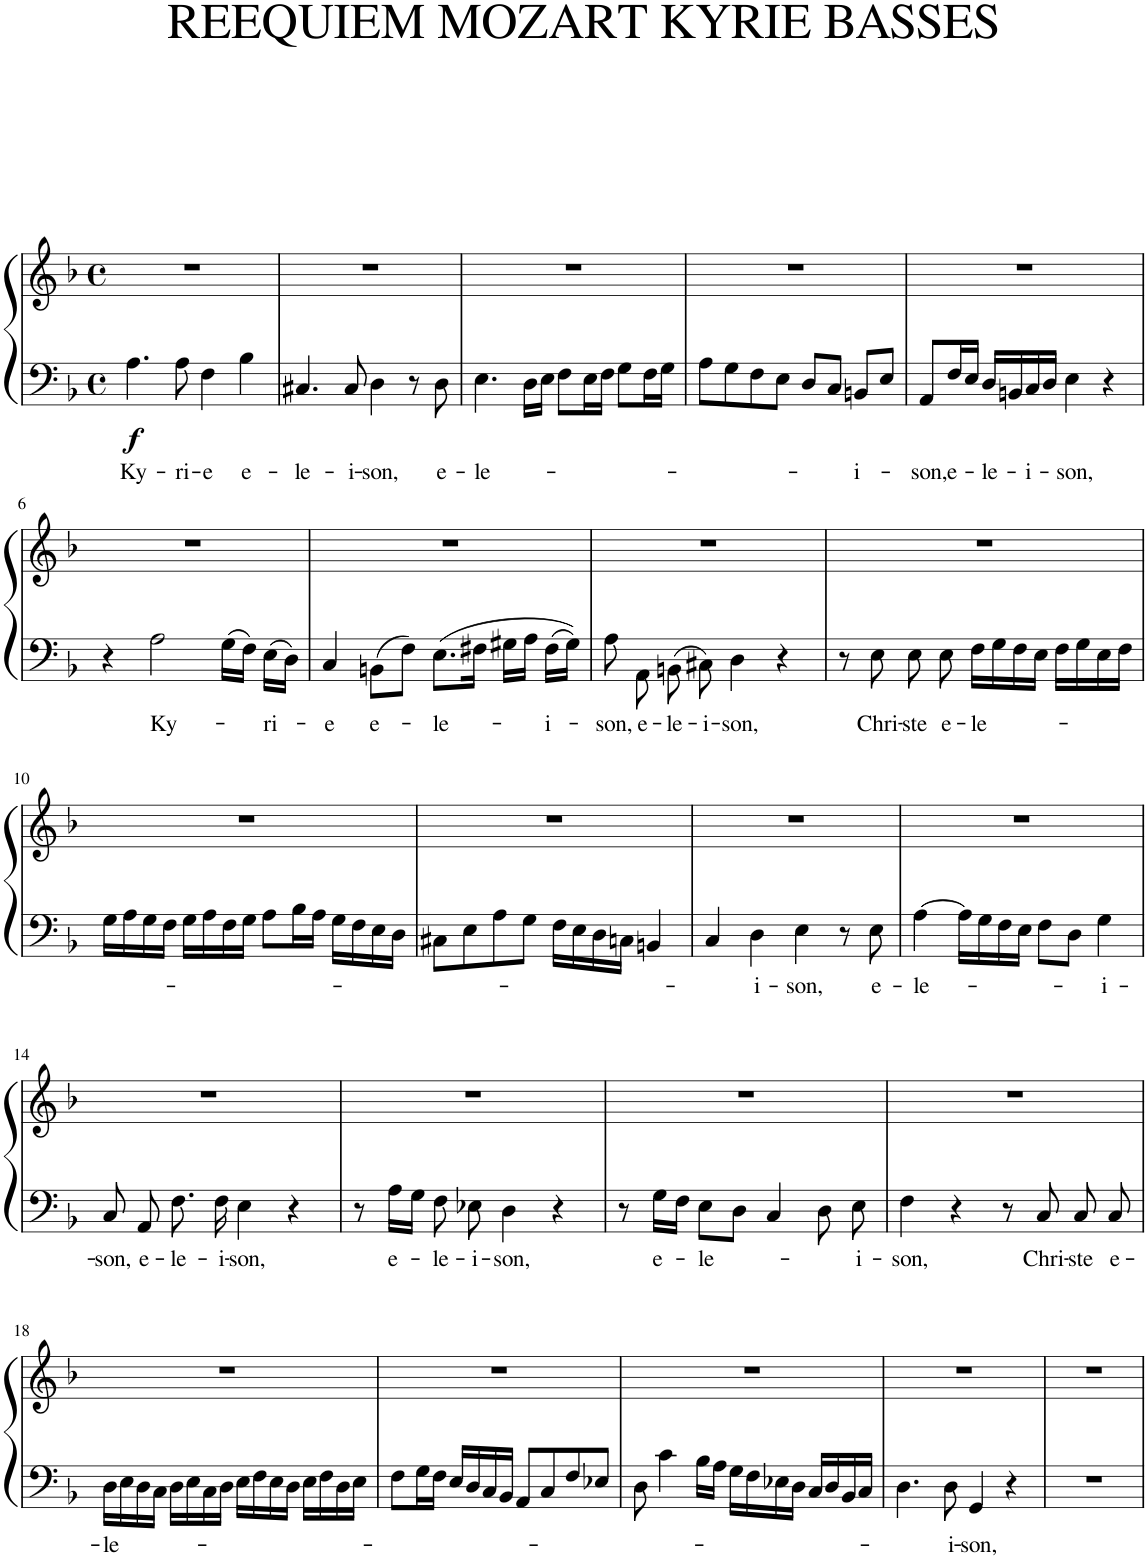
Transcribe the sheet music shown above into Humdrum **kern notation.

**kern	**text	**kern	**dynam
*part1	*part1	*part1	*part1
*staff2	*staff2	*staff1	*staff1/2
*I"Piano	*	*	*
*I'Pno.	*	*	*
*clefF4	*	*clefG2	*
*k[b-]	*	*k[b-]	*
*M4/4	*	*M4/4	*
*met(c)	*	*met(c)	*
=1	=1	=1	=1
!	!LO:LY:b	!	!LO:DY:b=2
4.A\	Ky-	1r	f
!	!LO:LY:b	!	!
8A\	-ri-	.	.
!	!LO:LY:b	!	!
4F\	-e	.	.
!	!LO:LY:b	!	!
4B-\	e-	.	.
=2	=2	=2	=2
!	!LO:LY:b	!	!
4.C#X/	-le-	1r	.
!	!LO:LY:b	!	!
8C#/	-i-	.	.
!	!LO:LY:b	!	!
4D\	-son,	.	.
8r	.	.	.
!	!LO:LY:b	!	!
8D\	e-	.	.
=3	=3	=3	=3
!	!LO:LY:b	!	!
4.E\	-le-	1r	.
16D\LL	.	.	.
16E\JJ	.	.	.
8F\L	.	.	.
16E\L	.	.	.
16F\JJ	.	.	.
8G\L	.	.	.
16F\L	.	.	.
16G\JJ	.	.	.
=4	=4	=4	=4
8A\L	.	1r	.
8G\	.	.	.
8F\	.	.	.
8E\J	.	.	.
8D/L	.	.	.
8C/J	.	.	.
!	!LO:LY:b	!	!
8BBn/L	-i-	.	.
8E/J	.	.	.
=5	=5	=5	=5
!	!LO:LY:b	!	!
8AA/L	-son,	1r	.
!	!LO:LY:b	!	!
16F/L	e-	.	.
16E/JJ	.	.	.
!	!LO:LY:b	!	!
16D/LL	-le-	.	.
16BBn/	.	.	.
!	!LO:LY:b	!	!
16C/	-i-	.	.
16D/JJ	.	.	.
!	!LO:LY:b	!	!
4E\	-son,	.	.
4r	.	.	.
!!LO:LB:g=z
=6	=6	=6	=6
4r	.	1r	.
!	!LO:LY:b	!	!
2A\	Ky-	.	.
16G\LL	.	.	.
16F\JJ	.	.	.
!	!LO:LY:b	!	!
16E\LL	-ri-	.	.
16D\JJ	.	.	.
=7	=7	=7	=7
!	!LO:LY:b	!	!
4C/	-e	1r	.
!	!LO:LY:b	!	!
8BBn\L	e-	.	.
8F\J	.	.	.
!	!LO:LY:b	!	!
8.E\L	-le-	.	.
16F#X\Jk	.	.	.
16G#X\LL	.	.	.
16A\JJ	.	.	.
!	!LO:LY:b	!	!
16F#\LL	-i-	.	.
16G#\JJ	.	.	.
=8	=8	=8	=8
!	!LO:LY:b	!	!
8A\	-son,	1r	.
!	!LO:LY:b	!	!
8AA\	e-	.	.
!	!LO:LY:b	!	!
8BBn\	-le-	.	.
!	!LO:LY:b	!	!
8C#X\	-i-	.	.
!	!LO:LY:b	!	!
4D\	-son,	.	.
4r	.	.	.
=9	=9	=9	=9
8r	.	1r	.
!	!LO:LY:b	!	!
8E\	Chri-	.	.
!	!LO:LY:b	!	!
8E\	-ste	.	.
!	!LO:LY:b	!	!
8E\	e-	.	.
!	!LO:LY:b	!	!
16F\LL	-le-	.	.
16G\	.	.	.
16F\	.	.	.
16E\JJ	.	.	.
16F\LL	.	.	.
16G\	.	.	.
16E\	.	.	.
16F\JJ	.	.	.
!!LO:LB:g=z
=10	=10	=10	=10
16G\LL	.	1r	.
16A\	.	.	.
16G\	.	.	.
16F\JJ	.	.	.
16G\LL	.	.	.
16A\	.	.	.
16F\	.	.	.
16G\JJ	.	.	.
8A\L	.	.	.
16B-\L	.	.	.
16A\JJ	.	.	.
16G\LL	.	.	.
16F\	.	.	.
16E\	.	.	.
16D\JJ	.	.	.
=11	=11	=11	=11
8C#X\L	.	1r	.
8E\	.	.	.
8A\	.	.	.
8G\J	.	.	.
16F\LL	.	.	.
16E\	.	.	.
16D\	.	.	.
16Cn\JJ	.	.	.
4BBn/	.	.	.
=12	=12	=12	=12
4C/	.	1r	.
!	!LO:LY:b	!	!
4D\	-i-	.	.
!	!LO:LY:b	!	!
4E\	-son,	.	.
8r	.	.	.
!	!LO:LY:b	!	!
8E\	e-	.	.
=13	=13	=13	=13
!	!LO:LY:b	!	!
[4A\	-le-	1r	.
16A\LL]	.	.	.
16G\	.	.	.
16F\	.	.	.
16E\JJ	.	.	.
8F\L	.	.	.
8D\J	.	.	.
!	!LO:LY:b	!	!
4G\	-i-	.	.
!!LO:LB:g=z
=14	=14	=14	=14
!	!LO:LY:b	!	!
8C/	-son,	1r	.
!	!LO:LY:b	!	!
8AA/	e-	.	.
!	!LO:LY:b	!	!
8.F\	-le-	.	.
!	!LO:LY:b	!	!
16F\	-i-	.	.
!	!LO:LY:b	!	!
4E\	-son,	.	.
4r	.	.	.
=15	=15	=15	=15
8r	.	1r	.
!	!LO:LY:b	!	!
16A\LL	e-	.	.
16G\JJ	.	.	.
!	!LO:LY:b	!	!
8F\	-le-	.	.
!	!LO:LY:b	!	!
8E-X\	-i-	.	.
!	!LO:LY:b	!	!
4D\	-son,	.	.
4r	.	.	.
=16	=16	=16	=16
8r	.	1r	.
!	!LO:LY:b	!	!
16G\LL	e-	.	.
16F\JJ	.	.	.
!	!LO:LY:b	!	!
8E\L	-le-	.	.
8D\J	.	.	.
4C/	.	.	.
8D\	.	.	.
!	!LO:LY:b	!	!
8E\	-i-	.	.
=17	=17	=17	=17
!	!LO:LY:b	!	!
4F\	-son,	1r	.
4r	.	.	.
8r	.	.	.
!	!LO:LY:b	!	!
8C/	Chri-	.	.
!	!LO:LY:b	!	!
8C/	-ste	.	.
!	!LO:LY:b	!	!
8C/	e-	.	.
!!LO:LB:g=z
=18	=18	=18	=18
!	!LO:LY:b	!	!
16D\LL	-le-	1r	.
16E\	.	.	.
16D\	.	.	.
16C\JJ	.	.	.
16D\LL	.	.	.
16E\	.	.	.
16C\	.	.	.
16D\JJ	.	.	.
16E\LL	.	.	.
16F\	.	.	.
16E\	.	.	.
16D\JJ	.	.	.
16E\LL	.	.	.
16F\	.	.	.
16D\	.	.	.
16E\JJ	.	.	.
=19	=19	=19	=19
8F\L	.	1r	.
16G\L	.	.	.
16F\JJ	.	.	.
16E/LL	.	.	.
16D/	.	.	.
16C/	.	.	.
16BB-/JJ	.	.	.
8AA/L	.	.	.
8C/	.	.	.
8F/	.	.	.
8E-X/J	.	.	.
=20	=20	=20	=20
8D\	.	1r	.
4c\	.	.	.
16B-\LL	.	.	.
16A\JJ	.	.	.
16G\LL	.	.	.
16F\	.	.	.
16E-X\	.	.	.
16D\JJ	.	.	.
16C/LL	.	.	.
16D/	.	.	.
16BB-/	.	.	.
16C/JJ	.	.	.
=21	=21	=21	=21
4.D\	.	1r	.
!	!LO:LY:b	!	!
8D\	-i-	.	.
!	!LO:LY:b	!	!
4GG/	-son,	.	.
4r	.	.	.
=22	=22	=22	=22
1r	.	1r	.
=	=	=	=
*-	*-	*-	*-
